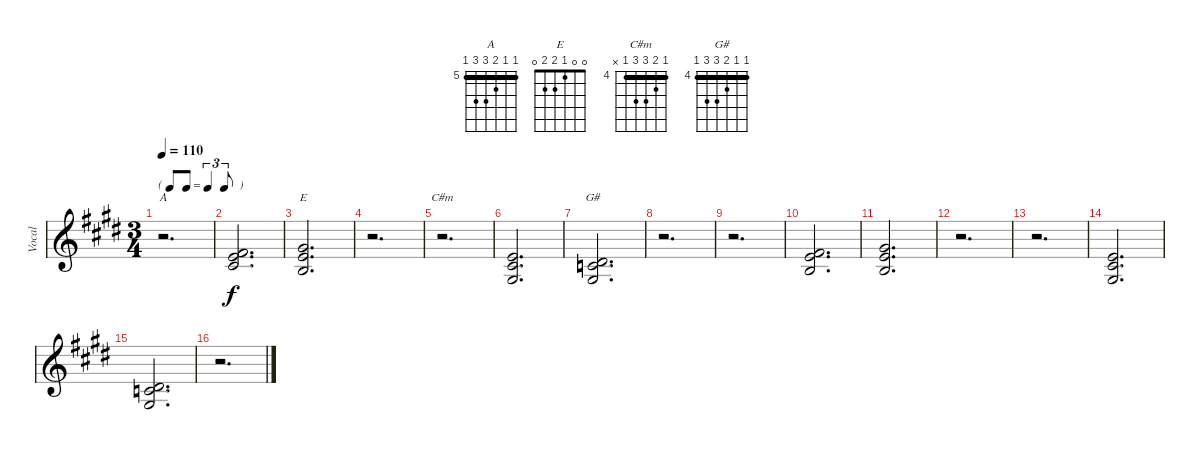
\track ("Vocal" "Vocal") {instrument oboe}
\staff {score}
\tuning (E4 B3 G3 D3 A2 E2) {hide}
\chord ("A" 5 5 6 7 7 5) {firstfret 5 barre 5}
\chord ("E" 0 0 1 2 2 0)
\chord ("C#m" 4 5 6 6 4 x) {firstfret 4 barre 4}
\chord ("G#" 4 4 5 6 6 4) {firstfret 4 barre 4}
\ts (3 4)
\tf triplet8th
\tempo 110
\clef g2
\ks e
r.2{d ch "A" dy f} |
(2.1 5.2 6.3).2{d} |
(4.1 5.2 4.3).2{d ch "E"} |
r.2{d} |
r.2{d ch "C#m"} |
(0.1 2.2 1.3).2{d} |
(4.2 5.3 6.4).2{d ch "G#"} |
r.2{d} |
r.2{d} |
(2.1 5.2 4.3).2{d} |
(4.1 5.2 4.3).2{d} |
r.2{d} |
r.2{d} |
(0.1 2.2 1.3).2{d} |
(4.2 5.3 6.4).2{d} |
r.2{d}
